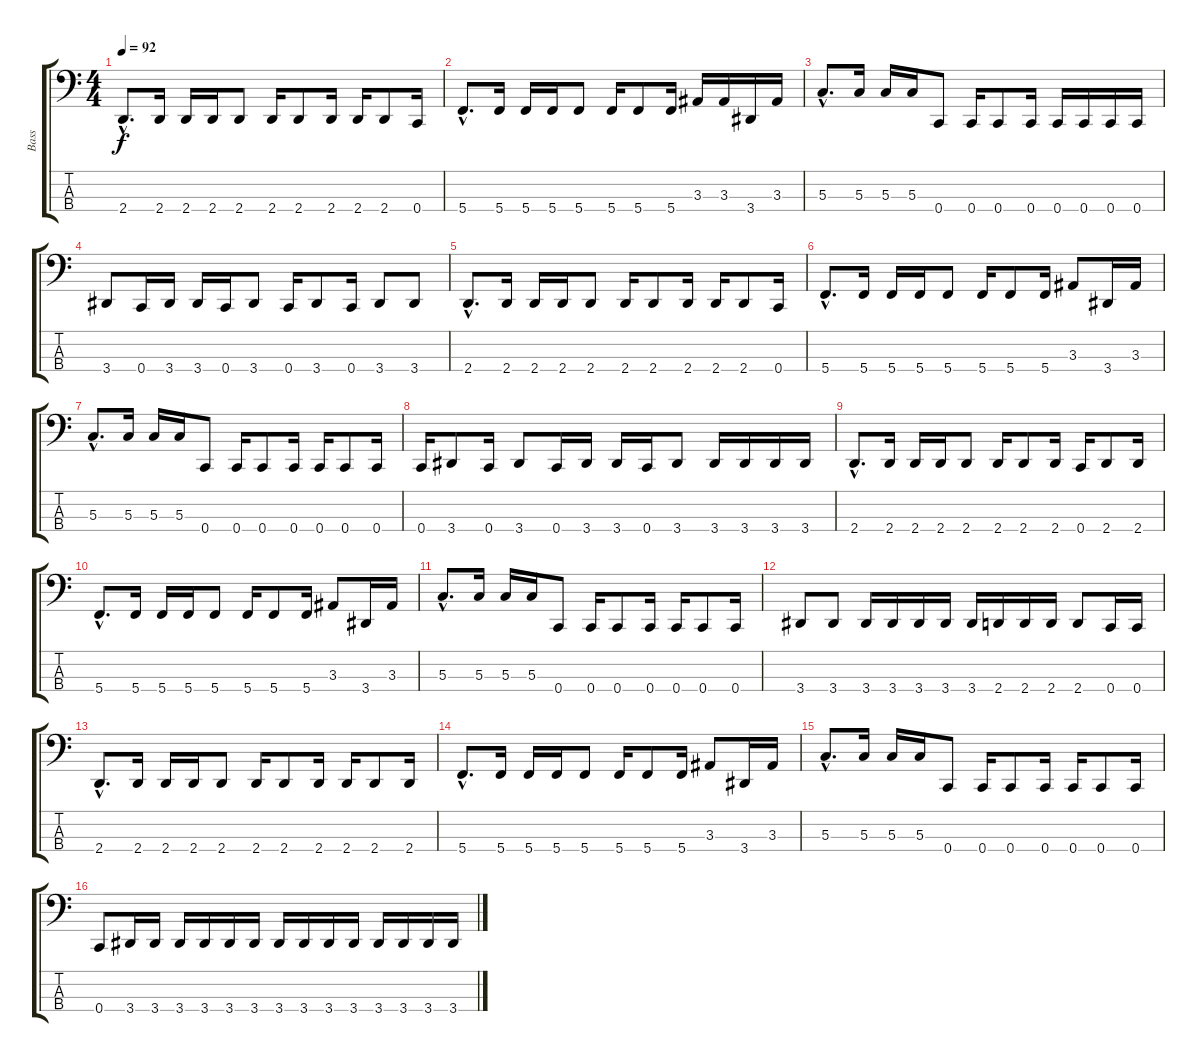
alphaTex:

\track ("Bass" "Bass") {instrument electricbasspick}
\staff {score tabs}
\tuning (F2 C2 G1 C1) {hide}
\ts (4 4)
\tempo 92
\clef f4
\ks c
2.4{hac}.8{d dy f} 2.4.16 2.4.16 2.4.16 2.4.8 2.4.16 2.4.8 2.4.16 2.4.16 2.4.8 0.4.16 |
5.4{hac}.8{d} 5.4.16 5.4.16 5.4.16 5.4.8 5.4.16 5.4.8 5.4.16 3.3.16 3.3.16 3.4.16 3.3.16 |
5.3{hac}.8{d} 5.3.16 5.3.16 5.3.16 0.4.8 0.4.16 0.4.8 0.4.16 0.4.16 0.4.16 0.4.16 0.4.16 |
3.4.8 0.4.16 3.4.16 3.4.16 0.4.16 3.4.8 0.4.16 3.4.8 0.4.16 3.4.8 3.4.8 |
2.4{hac}.8{d} 2.4.16 2.4.16 2.4.16 2.4.8 2.4.16 2.4.8 2.4.16 2.4.16 2.4.8 0.4.16 |
5.4{hac}.8{d} 5.4.16 5.4.16 5.4.16 5.4.8 5.4.16 5.4.8 5.4.16 3.3.8 3.4.16 3.3.16 |
5.3{hac}.8{d} 5.3.16 5.3.16 5.3.16 0.4.8 0.4.16 0.4.8 0.4.16 0.4.16 0.4.8 0.4.16 |
0.4.16 3.4.8 0.4.16 3.4.8 0.4.16 3.4.16 3.4.16 0.4.16 3.4.8 3.4.16 3.4.16 3.4.16 3.4.16 |
2.4{hac}.8{d} 2.4.16 2.4.16 2.4.16 2.4.8 2.4.16 2.4.8 2.4.16 0.4.16 2.4.8 2.4.16 |
5.4{hac}.8{d} 5.4.16 5.4.16 5.4.16 5.4.8 5.4.16 5.4.8 5.4.16 3.3.8 3.4.16 3.3.16 |
5.3{hac}.8{d} 5.3.16 5.3.16 5.3.16 0.4.8 0.4.16 0.4.8 0.4.16 0.4.16 0.4.8 0.4.16 |
3.4.8 3.4.8 3.4.16 3.4.16 3.4.16 3.4.16 3.4.16 2.4.16 2.4.16 2.4.16 2.4.8 0.4.16 0.4.16 |
2.4{hac}.8{d} 2.4.16 2.4.16 2.4.16 2.4.8 2.4.16 2.4.8 2.4.16 2.4.16 2.4.8 2.4.16 |
5.4{hac}.8{d} 5.4.16 5.4.16 5.4.16 5.4.8 5.4.16 5.4.8 5.4.16 3.3.8 3.4.16 3.3.16 |
5.3{hac}.8{d} 5.3.16 5.3.16 5.3.16 0.4.8 0.4.16 0.4.8 0.4.16 0.4.16 0.4.8 0.4.16 |
0.4.8 3.4.16 3.4.16 3.4.16 3.4.16 3.4.16 3.4.16 3.4.16 3.4.16 3.4.16 3.4.16 3.4.16 3.4.16 3.4.16 3.4.16
